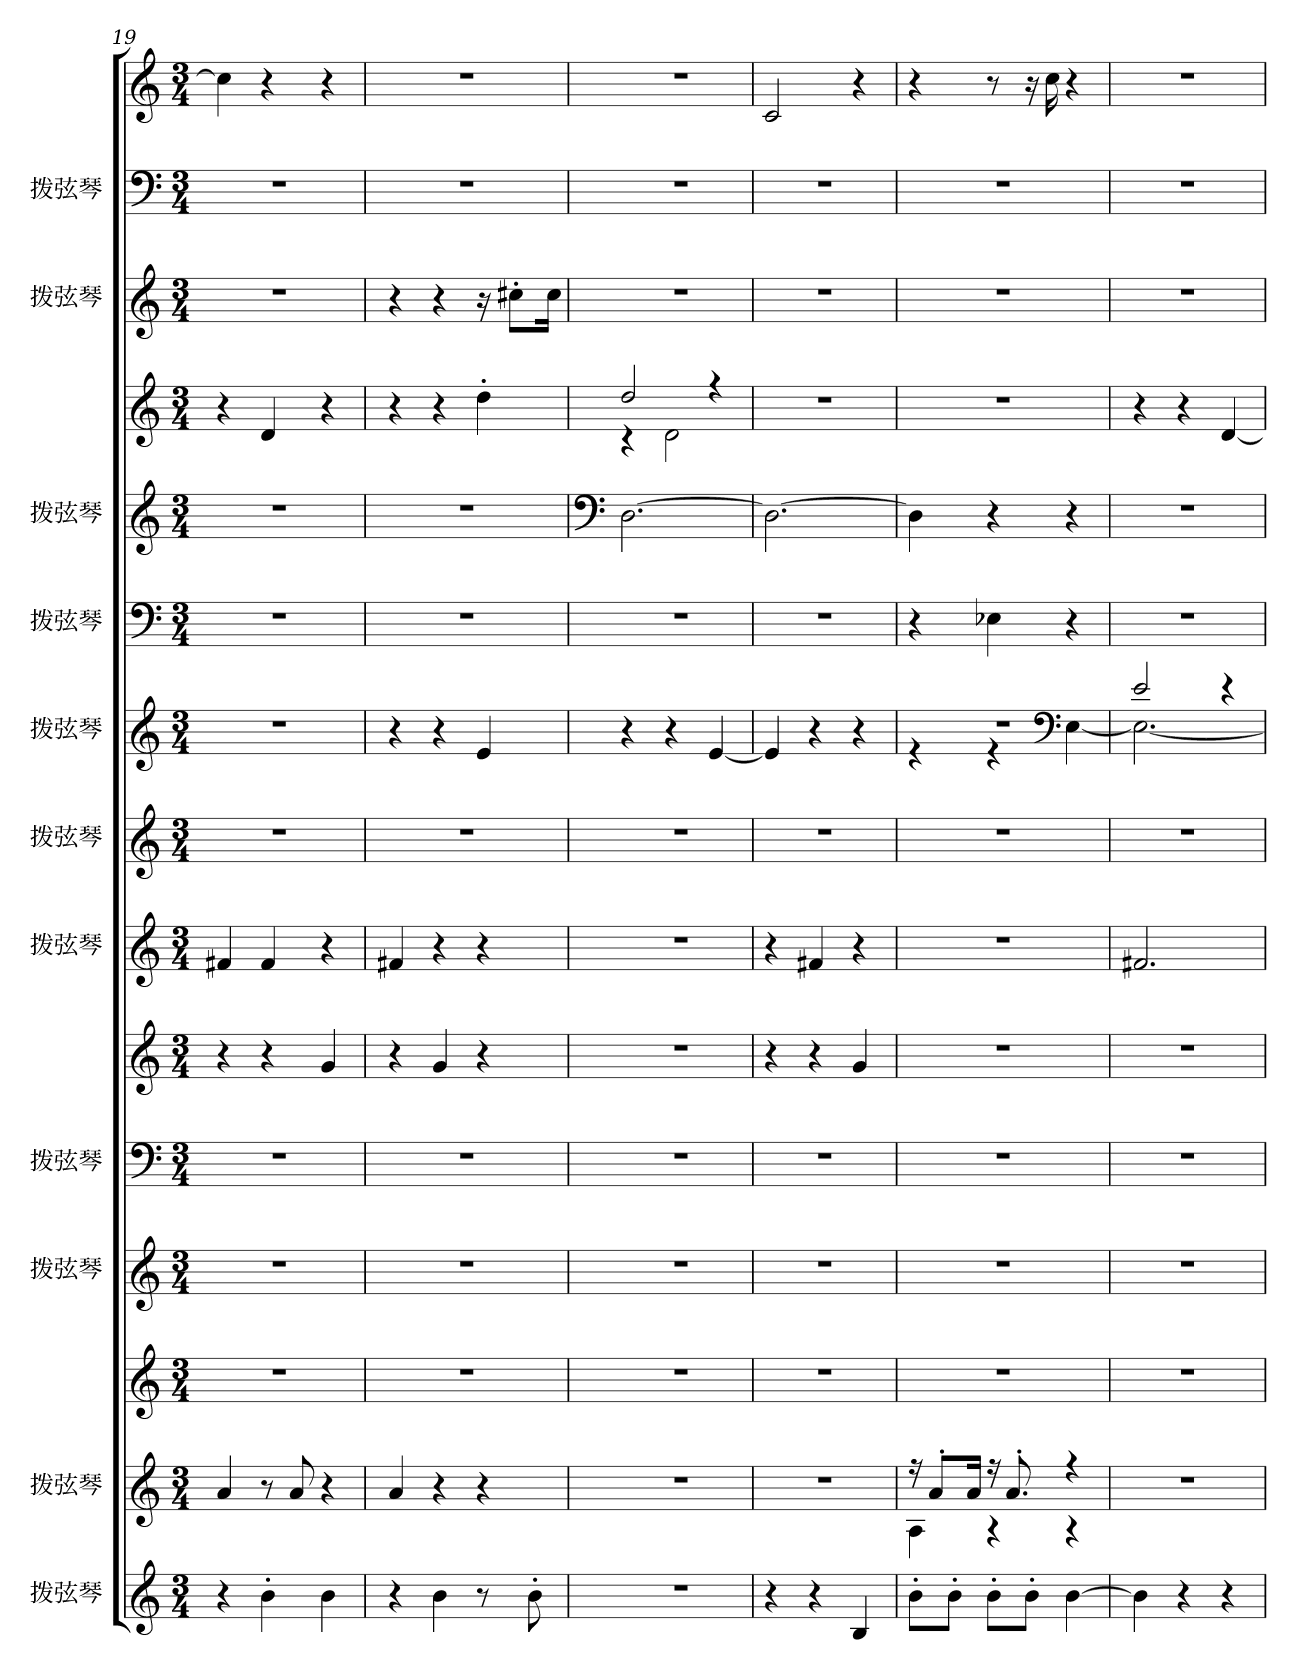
**kern	**kern	**kern	**kern	**kern	**kern	**kern	**kern	**kern	**kern	**kern	**kern	**kern	**kern	**kern
*part11	*part10	*part10	*part9	*part8	*part8	*part7	*part6	*part5	*part4	*part3	*part3	*part2	*part1	*part1
*staff15	*staff14	*staff13	*staff12	*staff11	*staff10	*staff9	*staff8	*staff7	*staff6	*staff5	*staff4	*staff3	*staff2	*staff1
*I"拨弦琴	*I"拨弦琴	*	*I"拨弦琴	*I"拨弦琴	*	*I"拨弦琴	*I"拨弦琴	*I"拨弦琴	*I"拨弦琴	*I"拨弦琴	*	*I"拨弦琴	*I"拨弦琴	*
*clefG2	*clefG2	*clefG2	*clefG2	*clefF4	*clefG2	*clefG2	*clefG2	*clefG2	*clefF4	*clefG2	*clefG2	*clefG2	*clefF4	*clefG2
*k[]	*k[]	*k[]	*k[]	*k[]	*k[]	*k[]	*k[]	*k[]	*k[]	*k[]	*k[]	*k[]	*k[]	*k[]
*M3/4	*M3/4	*M3/4	*M3/4	*M3/4	*M3/4	*M3/4	*M3/4	*M3/4	*M3/4	*M3/4	*M3/4	*M3/4	*M3/4	*M3/4
=19	=19	=19	=19	=19	=19	=19	=19	=19	=19	=19	=19	=19	=19	=19
4r	4a/	2.r	2.r	2.r	4r	4f#X/	2.r	2.r	2.r	2.r	4r	2.r	2.r	4cc\]
4b'\	8r	.	.	.	4r	4f#/	.	.	.	.	4d/	.	.	4r
.	8a/	.	.	.	.	.	.	.	.	.	.	.	.	.
4b\	4r	.	.	.	4g/	4r	.	.	.	.	4r	.	.	4r
!!LO:PB:g=z
=20	=20	=20	=20	=20	=20	=20	=20	=20	=20	=20	=20	=20	=20	=20
4r	4a/	2.r	2.r	2.r	4r	4f#X/	2.r	4r	2.r	2.r	4r	4r	2.r	2.r
4b\	4r	.	.	.	4g/	4r	.	4r	.	.	4r	4r	.	.
8r	4r	.	.	.	4r	4r	.	4e/	.	.	4dd'\	16r	.	.
.	.	.	.	.	.	.	.	.	.	.	.	8cc#X'\L	.	.
8b'\	.	.	.	.	.	.	.	.	.	.	.	.	.	.
.	.	.	.	.	.	.	.	.	.	.	.	16cc#\Jk	.	.
=21	=21	=21	=21	=21	=21	=21	=21	=21	=21	=21	=21	=21	=21	=21
*	*	*	*	*	*	*	*	*	*	*clefF4	*	*	*	*
*	*	*	*	*	*	*	*	*	*	*	*^	*	*	*
2.r	2.r	2.r	2.r	2.r	2.r	2.r	2.r	4r	2.r	[2.D\	2dd/	4r	2.r	2.r	2.r
.	.	.	.	.	.	.	.	4r	.	.	.	2d\	.	.	.
.	.	.	.	.	.	.	.	[4e/	.	.	4r	.	.	.	.
*	*	*	*	*	*	*	*	*	*	*	*v	*v	*	*	*
=22	=22	=22	=22	=22	=22	=22	=22	=22	=22	=22	=22	=22	=22	=22
4r	2.r	2.r	2.r	2.r	4r	4r	2.r	4e/]	2.r	2.D\_	2.r	2.r	2.r	2c/
4r	.	.	.	.	4r	4f#X/	.	4r	.	.	.	.	.	.
4B/	.	.	.	.	4g/	4r	.	4r	.	.	.	.	.	4r
=23	=23	=23	=23	=23	=23	=23	=23	=23	=23	=23	=23	=23	=23	=23
*	*^	*	*	*	*	*	*	*^	*	*	*	*	*	*
8b'\L	16r	4A\	2.r	2.r	2.r	2.r	2.r	2.r	2.r	4r	4r	4D\]	2.r	2.r	2.r	4r
.	8a'/L	.	.	.	.	.	.	.	.	.	.	.	.	.	.	.
8b'\J	.	.	.	.	.	.	.	.	.	.	.	.	.	.	.	.
.	16a/Jk	.	.	.	.	.	.	.	.	.	.	.	.	.	.	.
8b'\L	16r	4r	.	.	.	.	.	.	.	4r	4E-X\	4r	.	.	.	8r
.	8.a'/	.	.	.	.	.	.	.	.	.	.	.	.	.	.	.
8b'\J	.	.	.	.	.	.	.	.	.	.	.	.	.	.	.	16r
.	.	.	.	.	.	.	.	.	.	.	.	.	.	.	.	16cc\
*	*	*	*	*	*	*	*	*	*clefF4	*	*	*	*	*	*	*
[4b\	4r	4r	.	.	.	.	.	.	.	[4E\	4r	4r	.	.	.	4r
*	*v	*v	*	*	*	*	*	*	*	*	*	*	*	*	*	*
=24	=24	=24	=24	=24	=24	=24	=24	=24	=24	=24	=24	=24	=24	=24	=24
4b\]	2.r	2.r	2.r	2.r	2.r	2.f#X/	2.r	2e/	2.E\_	2.r	2.r	4r	2.r	2.r	2.r
4r	.	.	.	.	.	.	.	.	.	.	.	4r	.	.	.
4r	.	.	.	.	.	.	.	4r	.	.	.	[4d/	.	.	.
*	*	*	*	*	*	*	*	*v	*v	*	*	*	*	*	*
=	=	=	=	=	=	=	=	=	=	=	=	=	=	=
*-	*-	*-	*-	*-	*-	*-	*-	*-	*-	*-	*-	*-	*-	*-
